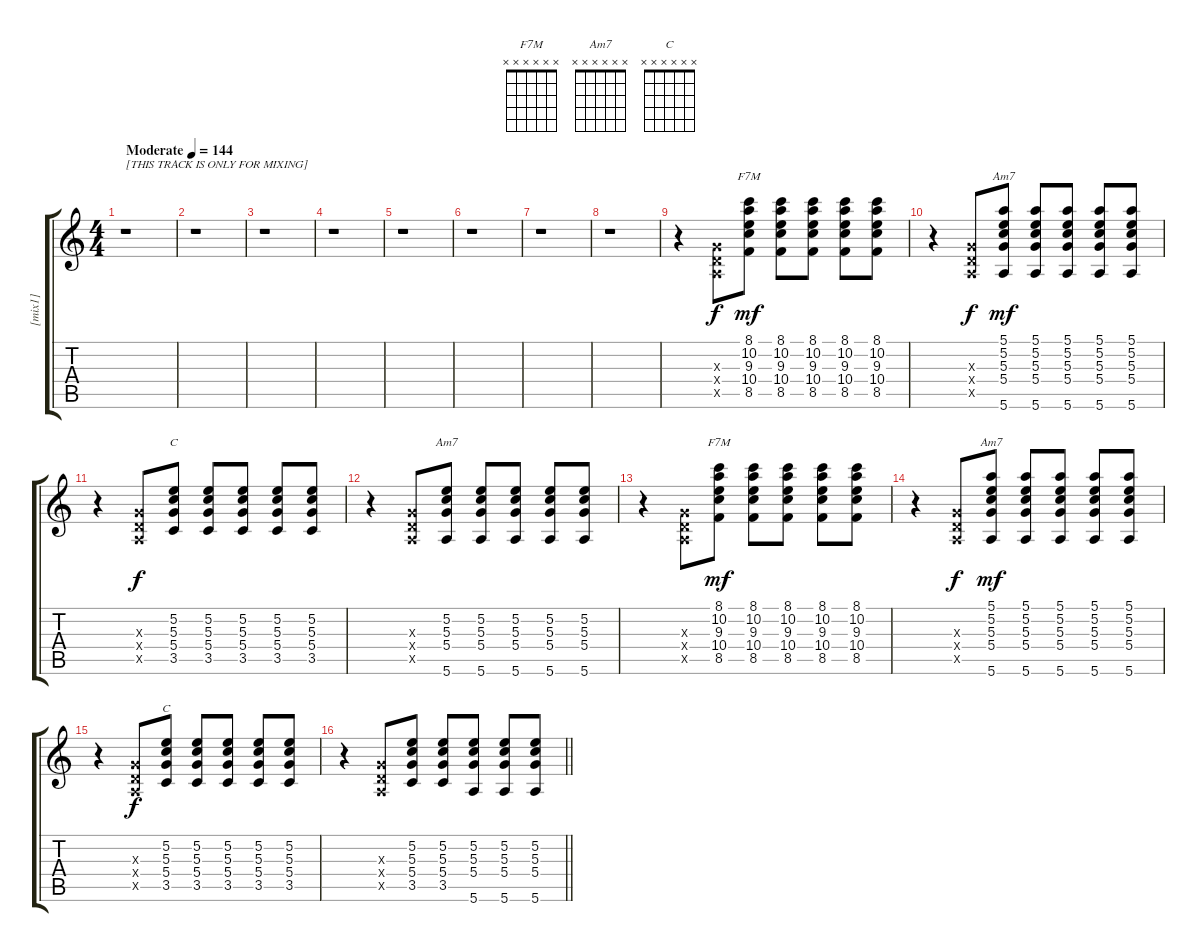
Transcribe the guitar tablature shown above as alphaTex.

\track ("   [mix1]" "   [mix1]") {instrument overdrivenguitar}
\staff {score tabs}
\tuning (E4 B3 G3 D3 A2 E2) {hide}
\chord ("F7M" 8 10 9 10 8 x) {firstfret 8 barre 8}
\chord ("Am7" 5 5 5 5 x 5)
\chord ("C" x 5 5 5 3 x) {barre 3}
\chord ("Am7" x 5 5 5 x 5)
\chord ("F7M" x x x x x x)
\chord ("Am7" x x x x x x)
\chord ("C" x x x x x x)
\ts (4 4)
\tempo (144 "Moderate")
\clef g2
\ks c
r.1{txt "[THIS TRACK IS ONLY FOR MIXING]" dy f instrument overdrivenguitar} |
r.1 |
r.1 |
r.1 |
r.1 |
r.1 |
r.1 |
r.1 |
r.4 (0.3{x} 0.4{x} 0.5{x}).8 (8.1 10.2 9.3 10.4 8.5).8{ch "F7M" dy mf} (8.1 10.2 9.3 10.4 8.5).8 (8.1 10.2 9.3 10.4 8.5).8 (8.1 10.2 9.3 10.4 8.5).8 (8.1 10.2 9.3 10.4 8.5).8 |
r.4 (0.3{x} 0.4{x} 0.5{x}).8{dy f} (5.1 5.2 5.3 5.4 5.6).8{ch "Am7" dy mf} (5.1 5.2 5.3 5.4 5.6).8 (5.1 5.2 5.3 5.4 5.6).8 (5.1 5.2 5.3 5.4 5.6).8 (5.1 5.2 5.3 5.4 5.6).8 |
r.4 (0.3{x} 0.4{x} 0.5{x}).8{dy f} (5.2 5.3 5.4 3.5).8{ch "C"} (5.2 5.3 5.4 3.5).8 (5.2 5.3 5.4 3.5).8 (5.2 5.3 5.4 3.5).8 (5.2 5.3 5.4 3.5).8 |
r.4 (0.3{x} 0.4{x} 0.5{x}).8 (5.2 5.3 5.4 5.6).8{ch "Am7"} (5.2 5.3 5.4 5.6).8 (5.2 5.3 5.4 5.6).8 (5.2 5.3 5.4 5.6).8 (5.2 5.3 5.4 5.6).8 |
r.4 (0.3{x} 0.4{x} 0.5{x}).8 (8.1 10.2 9.3 10.4 8.5).8{ch "F7M" dy mf} (8.1 10.2 9.3 10.4 8.5).8 (8.1 10.2 9.3 10.4 8.5).8 (8.1 10.2 9.3 10.4 8.5).8 (8.1 10.2 9.3 10.4 8.5).8 |
r.4 (0.3{x} 0.4{x} 0.5{x}).8{dy f} (5.1 5.2 5.3 5.4 5.6).8{ch "Am7" dy mf} (5.1 5.2 5.3 5.4 5.6).8 (5.1 5.2 5.3 5.4 5.6).8 (5.1 5.2 5.3 5.4 5.6).8 (5.1 5.2 5.3 5.4 5.6).8 |
r.4 (0.3{x} 0.4{x} 0.5{x}).8{dy f} (5.2 5.3 5.4 3.5).8{ch "C"} (5.2 5.3 5.4 3.5).8 (5.2 5.3 5.4 3.5).8 (5.2 5.3 5.4 3.5).8 (5.2 5.3 5.4 3.5).8 |
\barLineRight lightlight
r.4 (0.3{x} 0.4{x} 0.5{x}).8 (5.2 5.3 5.4 3.5).8 (5.2 5.3 5.4 3.5).8 (5.2 5.3 5.4 5.6).8 (5.2 5.3 5.4 5.6).8 (5.2 5.3 5.4 5.6).8
